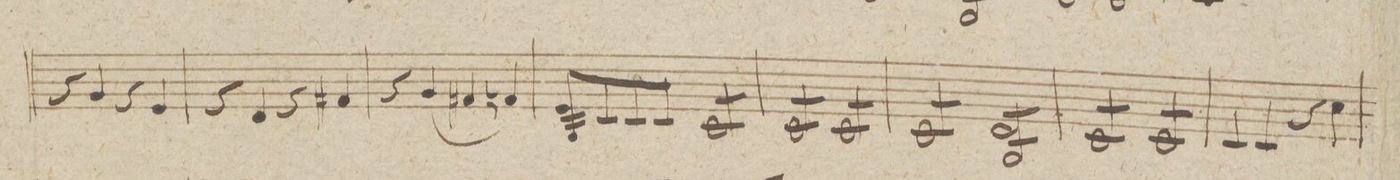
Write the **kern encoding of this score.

**kern	**dynam
*I"Violino 2do	*
*clefG2	*
*k[]	*
*met(c|)	*
*M2/2	*
4r	.
4g/	.
4r	.
4e/	.
=8	=8
4r	.
4d/	.
4r	.
4f#X/	.
=9	=9
4r	.
(4g/	.
4f#X/	.
4fn/)	.
=10	=10
8eL 8G/	.
8c/	.
8c/	.
8c/J	.
8c/L	.
8c/	.
8c/	.
8c/J	.
=11	=11
8c/L	.
8c/	.
8c/	.
8c/J	.
8c/L	.
8c/	.
8c/	.
8c/J	.
=12	=12
8c/L	.
8c/	.
8c/	.
8c/J	.
8dL 8B/	.
8d 8B/	.
8d 8B/	.
8dJ 8B/	.
=13	=13
8c/L	.
8c/	.
8c/	.
8c/J	.
8c/L	.
8c/	.
8c/	.
8c/J	.
=14	=14
4c/	.
4c/	.
4r	.
4cc\	.
=15	=15
*-	*-
